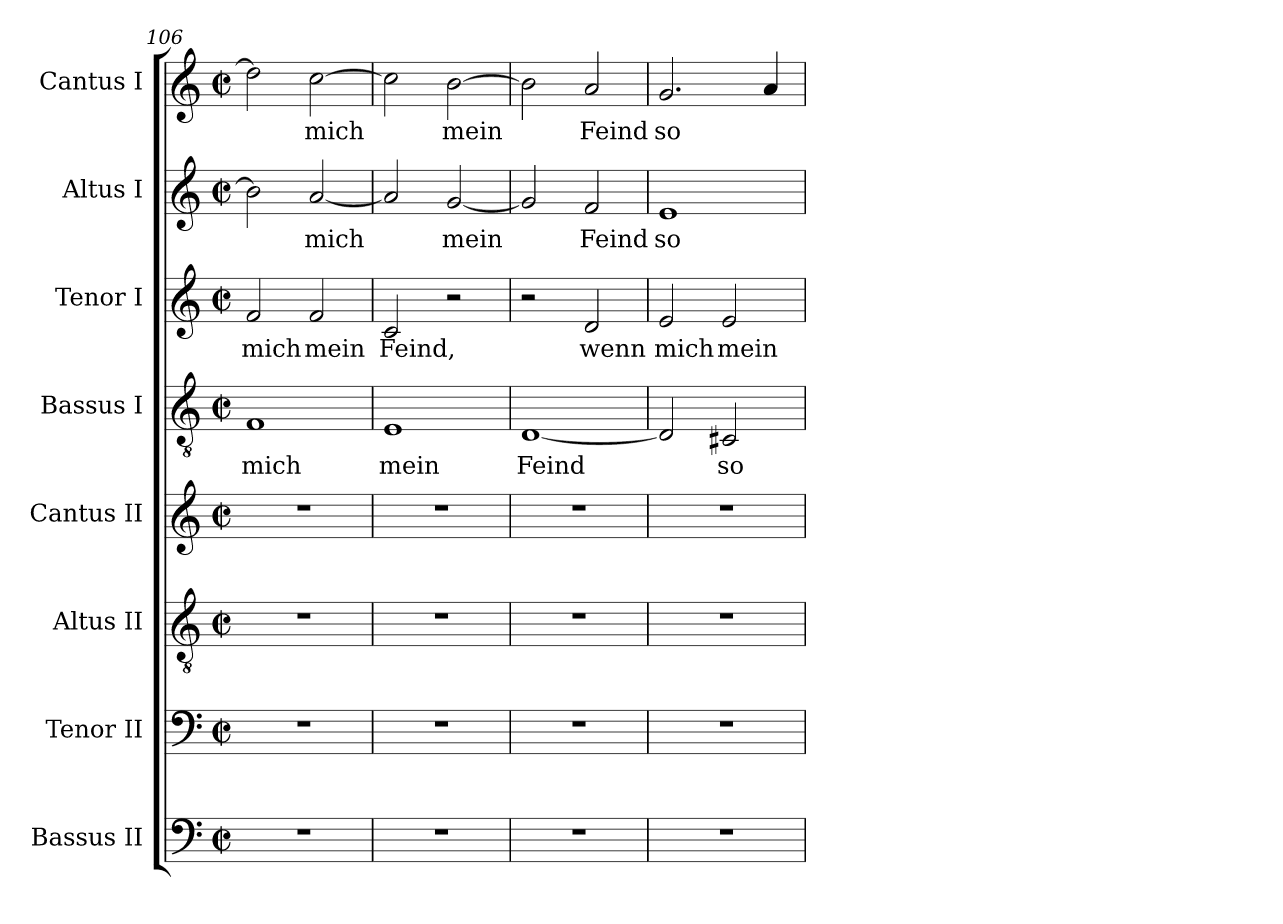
**kern	**kern	**kern	**kern	**kern	**text	**kern	**text	**kern	**text	**kern	**text
*part8	*part7	*part6	*part5	*part4	*part4	*part3	*part3	*part2	*part2	*part1	*part1
*staff8	*staff7	*staff6	*staff5	*staff4	*staff4	*staff3	*staff3	*staff2	*staff2	*staff1	*staff1
*I"Bassus II	*I"Tenor II	*I"Altus II	*I"Cantus II	*I"Bassus I	*	*I"Tenor I	*	*I"Altus I	*	*I"Cantus I	*
*I'B2	*I'T2	*I'A2	*I'C2	*I'B1	*	*I'T1	*	*I'A1	*	*I'C1	*
*clefF4	*clefF4	*clefGv2	*clefG2	*clefGv2	*	*clefG2	*	*clefG2	*	*clefG2	*
*k[]	*k[]	*k[]	*k[]	*k[]	*	*k[]	*	*k[]	*	*k[]	*
*C:	*C:	*C:	*C:	*C:	*	*C:	*	*C:	*	*C:	*
*M2/2	*M2/2	*M2/2	*M2/2	*M2/2	*	*M2/2	*	*M2/2	*	*M2/2	*
*met(c|)	*met(c|)	*met(c|)	*met(c|)	*met(c|)	*	*met(c|)	*	*met(c|)	*	*met(c|)	*
=106	=106	=106	=106	=106	=106	=106	=106	=106	=106	=106	=106
!	!	!	!	!	!LO:LY:b	!	!	!	!	!	!
!	!	!	!	!	!	!	!LO:LY:b	!	!	!	!
1r	1r	1r	1r	1F	mich	2f/	mich	2b\]	.	2dd\]	.
!	!	!	!	!	!	!	!LO:LY:b	!	!	!	!
!	!	!	!	!	!	!	!	!	!LO:LY:b	!	!
!	!	!	!	!	!	!	!	!	!	!	!LO:LY:b
.	.	.	.	.	.	2f/	mein	[2a/	mich	[2cc\	mich
=107	=107	=107	=107	=107	=107	=107	=107	=107	=107	=107	=107
!	!	!	!	!	!LO:LY:b	!	!	!	!	!	!
!	!	!	!	!	!	!	!LO:LY:b	!	!	!	!
1r	1r	1r	1r	1E	mein	2c/	Feind,	2a/]	.	2cc\]	.
!	!	!	!	!	!	!	!	!	!LO:LY:b	!	!
!	!	!	!	!	!	!	!	!	!	!	!LO:LY:b
.	.	.	.	.	.	2r	.	[2g/	mein	[2b\	mein
=108	=108	=108	=108	=108	=108	=108	=108	=108	=108	=108	=108
!	!	!	!	!	!LO:LY:b	!	!	!	!	!	!
1r	1r	1r	1r	[1D	Feind	2r	.	2g/]	.	2b\]	.
!	!	!	!	!	!	!	!LO:LY:b	!	!	!	!
!	!	!	!	!	!	!	!	!	!LO:LY:b	!	!
!	!	!	!	!	!	!	!	!	!	!	!LO:LY:b
.	.	.	.	.	.	2d/	wenn	2f/	Feind	2a/	Feind
=109	=109	=109	=109	=109	=109	=109	=109	=109	=109	=109	=109
!	!	!	!	!	!	!	!LO:LY:b	!	!	!	!
!	!	!	!	!	!	!	!	!	!LO:LY:b	!	!
!	!	!	!	!	!	!	!	!	!	!	!LO:LY:b
1r	1r	1r	1r	2D/]	.	2e/	mich	1e	so	2.g/	so
!	!	!	!	!	!LO:LY:b	!	!	!	!	!	!
!	!	!	!	!	!	!	!LO:LY:b	!	!	!	!
.	.	.	.	2C#X/	so	2e/	mein	.	.	.	.
.	.	.	.	.	.	.	.	.	.	4a/	.
=	=	=	=	=	=	=	=	=	=	=	=
*-	*-	*-	*-	*-	*-	*-	*-	*-	*-	*-	*-
